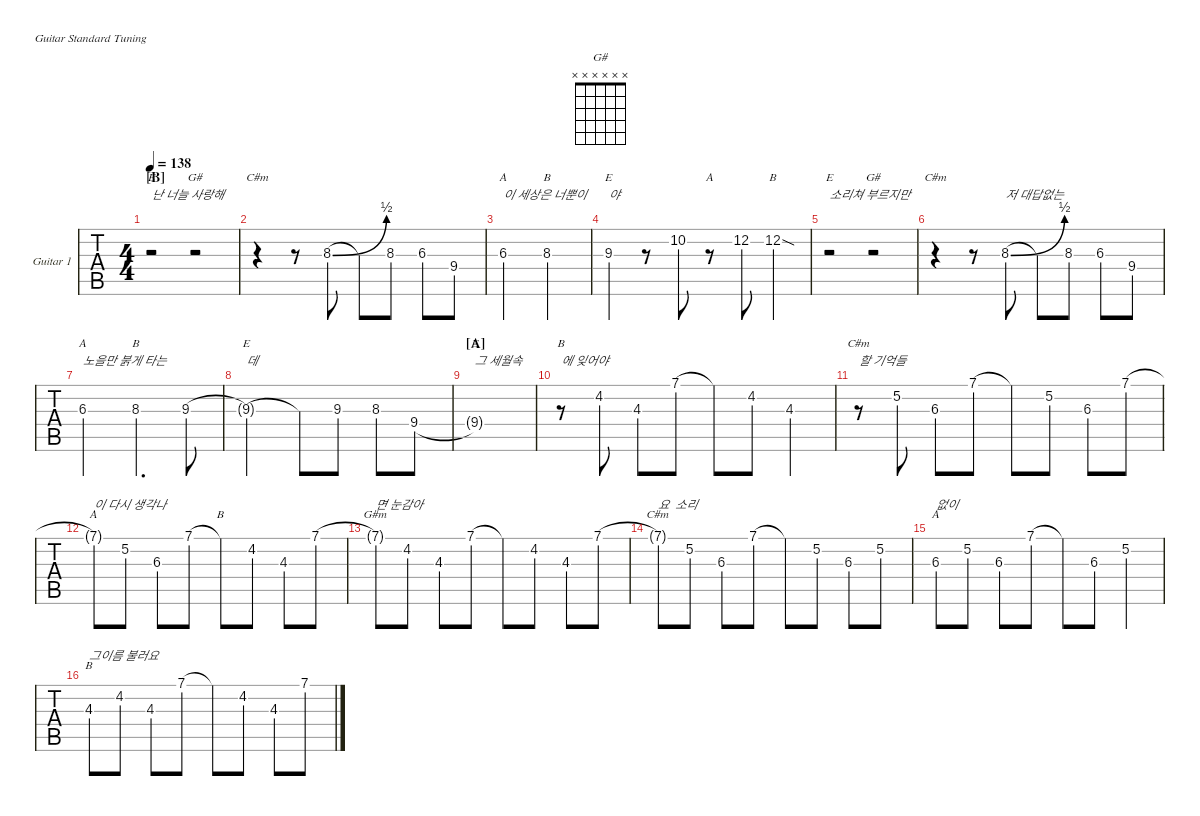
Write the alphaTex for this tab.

\defaultSystemsLayout 4
\hideDynamics
\bracketExtendMode nobrackets
\firstSystemTrackNameOrientation horizontal
\track ("Guitar 1" "Guitar 1") {defaultSystemsLayout 4 instrument distortionguitar}
\staff {tabs}
\tuning (E4 B3 G3 D3 A2 E2)
\chord ("B" x x x x x x)
\chord ("B" x x 8 x x x) {firstfret 8 showdiagram false showfingering false}
\chord ("E" x x x x x x)
\chord ("G#" x x x x x x)
\chord ("A" x x x x x x)
\chord ("C#m" x x x x x x)
\chord ("B" 7 x x x x x) {firstfret 7 showdiagram false showfingering false}
\chord ("G#m" 7 x x x x x) {firstfret 7 showdiagram false showfingering false}
\chord ("C#m" 7 x x x x x) {firstfret 7 showdiagram false showfingering false}
\chord ("A" 7 x x x x x) {firstfret 7 showdiagram false showfingering false}
\chord ("B" x 12 x x x x) {firstfret 12 showdiagram false showfingering false}
\chord ("A" x x 6 x x x) {firstfret 6 showdiagram false showfingering false}
\chord ("E" x x 9 x x x) {firstfret 9 showdiagram false showfingering false}
\chord ("E" 0 0 1 2 x x) {showdiagram false showfingering false}
\chord ("B" x x 4 x x x) {showdiagram false showfingering false}
\ts (4 4)
\section ("B" "")
\tempo 138
\clef g2
\ks c
r.2{ch "E" txt "난 너늘 사랑해" dy mf} r.2{ch "G#"} |
r.4{ch "C#m"} r.8 8.3{be (bend 0 0 14.399999999999999 2) acc #}.8 8.3{t}.8 8.3{acc #}.8 6.3{acc #}.8 9.4.8 |
6.3{acc #}.2{ch "A" txt "이 세상은 너뿐이"} 8.3{acc #}.2{ch "B"} |
9.3.4{ch "E" txt "야"} r.8 10.2.8 r.8{ch "A"} 12.2.8 12.2{sod st}.4{ch "B"} |
r.2{ch "E" txt "소리쳐 부르지만"} r.2{ch "G#"} |
r.4{ch "C#m"} r.8 8.3{be (bend 0 0 15 2) acc #}.8{txt "저 대답없는"} 8.3{t}.8 8.3{acc #}.8 6.3{acc #}.8 9.4.8 |
6.3{acc #}.2{ch "A" txt "노을만 붉게 타는"} 8.3{acc #}.4{d ch "B"} 9.3.8 |
9.3{t}.2{ch "E" txt "데"} 9.3{t}.8 9.3.8 8.3{acc #}.8 9.4.8 |
\section ("A" "")
9.4{t}.1{ch "E" txt "그 세월속"} |
r.8{ch "B" txt "에 잊어야" instrument violin} 4.2{acc #}.8 4.3.8 7.1.8 7.1{t}.8 4.2{acc #}.8 4.3.4 |
r.8{ch "C#m" txt "할 기억들"} 5.2.8 6.3{acc #}.8 7.1.8 7.1{t}.8 5.2.8 6.3{acc #}.8 7.1.8 |
7.1{t}.8{ch "A" txt "이 다시 생각나"} 5.2.8 6.3{acc #}.8 7.1.8 7.1{t}.8{ch "B"} 4.2{acc #}.8 4.3.8 7.1.8 |
7.1{t}.8{ch "G#m" txt "면 눈감아"} 4.2{acc #}.8 4.3.8 7.1.8 7.1{t}.8 4.2{acc #}.8 4.3.8 7.1.8 |
7.1{t}.8{ch "C#m" txt "요  소리"} 5.2.8 6.3{acc #}.8 7.1.8 7.1{t}.8 5.2.8 6.3{acc #}.8 5.2.8 |
6.3{acc #}.8{ch "A" txt "없이"} 5.2.8 6.3{acc #}.8 7.1.8 7.1{t}.8 6.3{acc #}.8 5.2.4 |
4.3.8{ch "B" txt "그이름 불러요"} 4.2{acc #}.8 4.3.8 7.1.8 7.1{t}.8 4.2{acc #}.8 4.3.8 7.1.8
